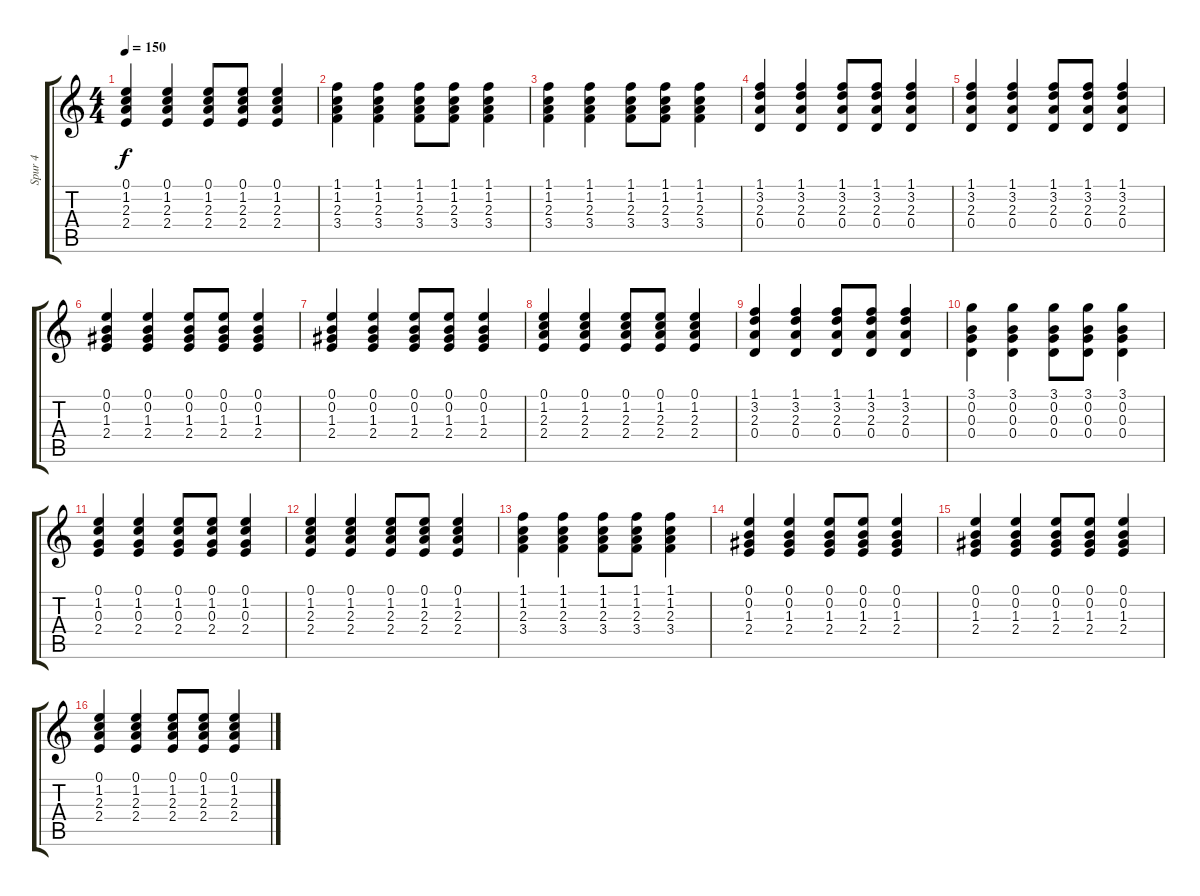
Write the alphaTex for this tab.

\track ("Spur 4" "Spur 4") {instrument acousticguitarsteel}
\staff {score tabs}
\tuning (E4 B3 G3 D3 A2 E2) {hide}
\ts (4 4)
\tempo 150
\clef g2
\ks c
(0.1 1.2 2.3 2.4).4{dy f} (0.1 1.2 2.3 2.4).4 (0.1 1.2 2.3 2.4).8 (0.1 1.2 2.3 2.4).8 (0.1 1.2 2.3 2.4).4 |
(1.1 1.2 2.3 3.4).4 (1.1 1.2 2.3 3.4).4 (1.1 1.2 2.3 3.4).8 (1.1 1.2 2.3 3.4).8 (1.1 1.2 2.3 3.4).4 |
(1.1 1.2 2.3 3.4).4 (1.1 1.2 2.3 3.4).4 (1.1 1.2 2.3 3.4).8 (1.1 1.2 2.3 3.4).8 (1.1 1.2 2.3 3.4).4 |
(1.1 3.2 2.3 0.4).4 (1.1 3.2 2.3 0.4).4 (1.1 3.2 2.3 0.4).8 (1.1 3.2 2.3 0.4).8 (1.1 3.2 2.3 0.4).4 |
(1.1 3.2 2.3 0.4).4 (1.1 3.2 2.3 0.4).4 (1.1 3.2 2.3 0.4).8 (1.1 3.2 2.3 0.4).8 (1.1 3.2 2.3 0.4).4 |
(0.1 0.2 1.3 2.4).4 (0.1 0.2 1.3 2.4).4 (0.1 0.2 1.3 2.4).8 (0.1 0.2 1.3 2.4).8 (0.1 0.2 1.3 2.4).4 |
(0.1 0.2 1.3 2.4).4 (0.1 0.2 1.3 2.4).4 (0.1 0.2 1.3 2.4).8 (0.1 0.2 1.3 2.4).8 (0.1 0.2 1.3 2.4).4 |
(0.1 1.2 2.3 2.4).4 (0.1 1.2 2.3 2.4).4 (0.1 1.2 2.3 2.4).8 (0.1 1.2 2.3 2.4).8 (0.1 1.2 2.3 2.4).4 |
(1.1 3.2 2.3 0.4).4 (1.1 3.2 2.3 0.4).4 (1.1 3.2 2.3 0.4).8 (1.1 3.2 2.3 0.4).8 (1.1 3.2 2.3 0.4).4 |
(3.1 0.2 0.3 0.4).4 (3.1 0.2 0.3 0.4).4 (3.1 0.2 0.3 0.4).8 (3.1 0.2 0.3 0.4).8 (3.1 0.2 0.3 0.4).4 |
(0.1 1.2 0.3 2.4).4 (0.1 1.2 0.3 2.4).4 (0.1 1.2 0.3 2.4).8 (0.1 1.2 0.3 2.4).8 (0.1 1.2 0.3 2.4).4 |
(0.1 1.2 2.3 2.4).4 (0.1 1.2 2.3 2.4).4 (0.1 1.2 2.3 2.4).8 (0.1 1.2 2.3 2.4).8 (0.1 1.2 2.3 2.4).4 |
(1.1 1.2 2.3 3.4).4 (1.1 1.2 2.3 3.4).4 (1.1 1.2 2.3 3.4).8 (1.1 1.2 2.3 3.4).8 (1.1 1.2 2.3 3.4).4 |
(0.1 0.2 1.3 2.4).4 (0.1 0.2 1.3 2.4).4 (0.1 0.2 1.3 2.4).8 (0.1 0.2 1.3 2.4).8 (0.1 0.2 1.3 2.4).4 |
(0.1 0.2 1.3 2.4).4 (0.1 0.2 1.3 2.4).4 (0.1 0.2 1.3 2.4).8 (0.1 0.2 1.3 2.4).8 (0.1 0.2 1.3 2.4).4 |
(0.1 1.2 2.3 2.4).4 (0.1 1.2 2.3 2.4).4 (0.1 1.2 2.3 2.4).8 (0.1 1.2 2.3 2.4).8 (0.1 1.2 2.3 2.4).4
